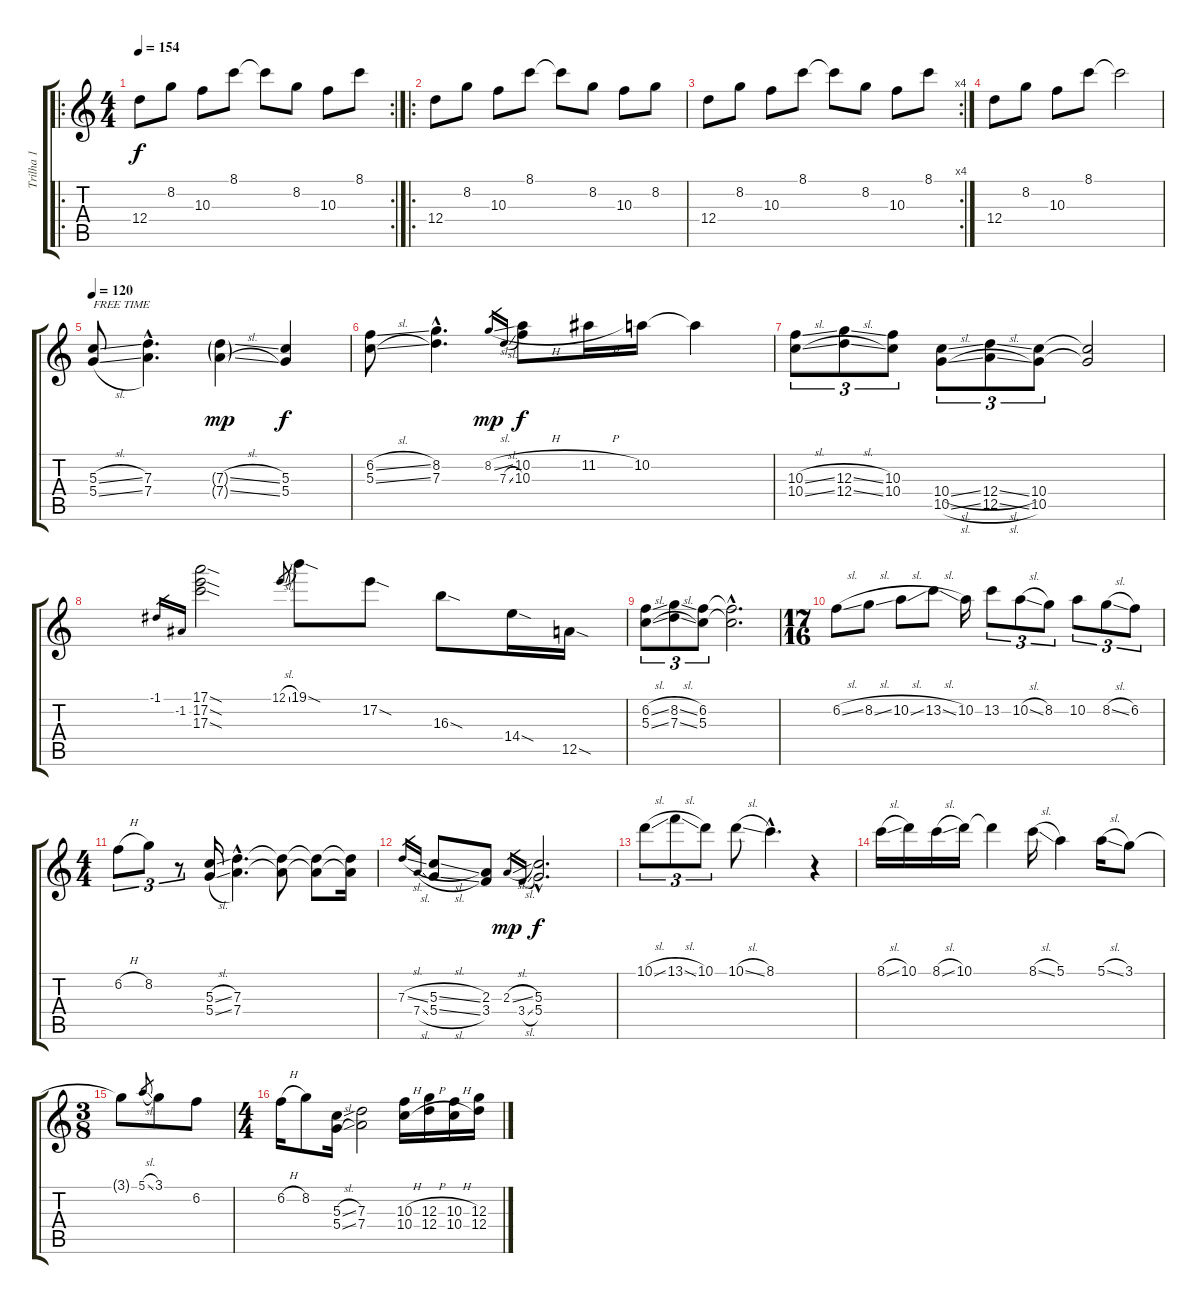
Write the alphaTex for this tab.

\track ("Trilha 1" "Trilha 1") {instrument electricguitarclean}
\staff {score tabs}
\tuning (E4 B3 G3 D3 A2 E2) {hide}
\ro
\rc 2
\ts (4 4)
\tempo 154
\clef g2
\ks c
12.4.8{dy f} 8.2.8 10.3.8 8.1.8 8.1{t}.8 8.2.8 10.3.8 8.1.8 |
\ro
12.4.8 8.2.8 10.3.8 8.1.8 8.1{t}.8 8.2.8 10.3.8 8.2.8 |
\rc 4
12.4.8 8.2.8 10.3.8 8.1.8 8.1{t}.8 8.2.8 10.3.8 8.1.8 |
12.4.8 8.2.8 10.3.8 8.1.8 8.1{t}.2 |
\tempo 120
(5.3{sl} 5.4{sl}).8{txt "FREE TIME" instrument electricguitarjazz} (7.3{hac} 7.4{hac}).4{d} (7.3{sl g} 7.4{sl g}).4{dy mp} (5.3 5.4).4{dy f} |
(6.2{sl} 5.3{sl}).8 (8.2{hac} 7.3{hac}).4{d} 8.2{sl}.16{gr dy mp} 7.3{sl}.16{gr} (10.2{h} 10.3).8{dy f} 11.2{h}.16 10.2.16 10.2{t}.4 |
(10.3{sl} 10.4{sl}).8{tu (3 2)} (12.3{sl} 12.4{sl}).8{tu (3 2)} (10.3 10.4).8{tu (3 2)} (10.4{sl} 10.5{sl}).8{tu (3 2)} (12.4{sl} 12.5{sl}).8{tu (3 2)} (10.4 10.5).8{tu (3 2)} (10.4{t} 10.5{t}).2 |
-1.1.16{gr} -1.2.16{gr} (17.1{sod} 17.2{sod} 17.3{sod}).2 12.1{sl}.8{gr} 19.1{sod}.8 17.2{sod}.8 16.3{sod}.8 14.4{sod}.16 12.5{sod}.16 |
(6.2{sl} 5.3{sl}).8{tu (3 2)} (8.2{sl} 7.3{sl}).8{tu (3 2)} (6.2 5.3).8{tu (3 2)} (6.2{hac t} 5.3{hac t}).2{d} |
\ts (17 16)
6.2{sl}.8 8.2{sl}.8 10.2{sl}.8 13.2{sl}.8 10.2.16 13.2.8{tu (3 2)} 10.2{sl}.8{tu (3 2)} 8.2.8{tu (3 2)} 10.2.8{tu (3 2)} 8.2{sl}.8{tu (3 2)} 6.2.8{tu (3 2)} |
\ts (4 4)
6.2{h}.8{tu (3 2)} 8.2.8{tu (3 2)} r.8{tu (3 2)} (5.3{sl} 5.4{sl}).16 (7.3{hac} 7.4{hac}).4{d} (7.3{t} 7.4{t}).8 (7.3{t} 7.4{t}).8 (7.3{t} 7.4{t}).16 |
7.3{sl}.16{gr} 7.4{sl}.16{gr} (5.3{sl} 5.4{sl}).8 (2.3 3.4).8 2.3{sl}.16{gr dy mp} 3.4{sl}.16{gr} (5.3{hac} 5.4{hac}).2{d dy f} |
10.1{sl}.8{tu (3 2)} 13.1{sl}.8{tu (3 2)} 10.1.8{tu (3 2)} 10.1{sl}.8 8.1{hac}.4{d} r.4 |
8.1{sl}.16 10.1.16 8.1{sl}.16 10.1.16 10.1{t}.4 8.1{sl}.16 5.1.4 5.1{sl}.16 3.1.8 |
\ts (3 8)
3.1{t}.8 5.1{sl}.8{gr} 3.1.8 6.2.8 |
\ts (4 4)
6.2{h}.16{instrument electricguitarjazz} 8.2.8 (5.3{sl} 5.4{sl}).16 (7.3 7.4).2 (10.3{h} 10.4{h}).16 (12.3{h} 12.4{h}).16 (10.3{h} 10.4{h}).16 (12.3 12.4).16
